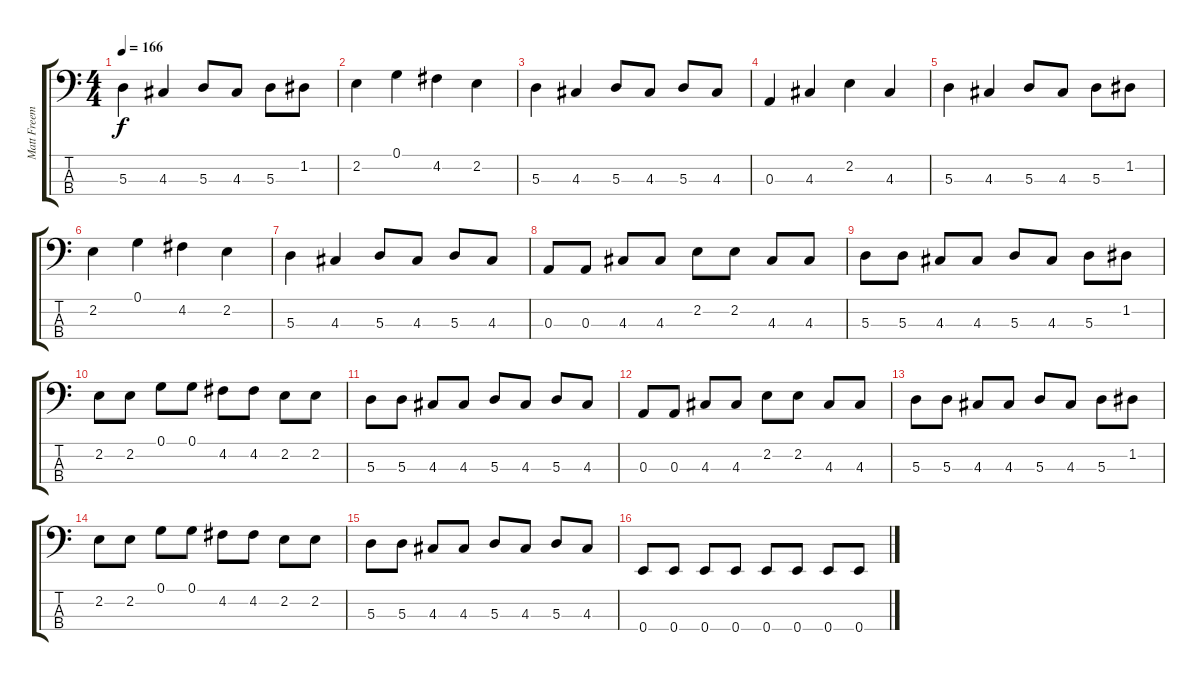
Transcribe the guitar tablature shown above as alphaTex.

\track ("Matt Freeman" "Matt Freem") {instrument electricbasspick}
\staff {score tabs}
\tuning (G2 D2 A1 E1) {hide}
\ts (4 4)
\tempo 166
\clef f4
\ks c
5.3.4{dy f} 4.3.4 5.3.8 4.3.8 5.3.8 1.2.8 |
2.2.4 0.1.4 4.2.4 2.2.4 |
5.3.4 4.3.4 5.3.8 4.3.8 5.3.8 4.3.8 |
0.3.4 4.3.4 2.2.4 4.3.4 |
5.3.4 4.3.4 5.3.8 4.3.8 5.3.8 1.2.8 |
2.2.4 0.1.4 4.2.4 2.2.4 |
5.3.4 4.3.4 5.3.8 4.3.8 5.3.8 4.3.8 |
0.3.8 0.3.8 4.3.8 4.3.8 2.2.8 2.2.8 4.3.8 4.3.8 |
5.3.8 5.3.8 4.3.8 4.3.8 5.3.8 4.3.8 5.3.8 1.2.8 |
2.2.8 2.2.8 0.1.8 0.1.8 4.2.8 4.2.8 2.2.8 2.2.8 |
5.3.8 5.3.8 4.3.8 4.3.8 5.3.8 4.3.8 5.3.8 4.3.8 |
0.3.8 0.3.8 4.3.8 4.3.8 2.2.8 2.2.8 4.3.8 4.3.8 |
5.3.8 5.3.8 4.3.8 4.3.8 5.3.8 4.3.8 5.3.8 1.2.8 |
2.2.8 2.2.8 0.1.8 0.1.8 4.2.8 4.2.8 2.2.8 2.2.8 |
5.3.8 5.3.8 4.3.8 4.3.8 5.3.8 4.3.8 5.3.8 4.3.8 |
0.4.8 0.4.8 0.4.8 0.4.8 0.4.8 0.4.8 0.4.8 0.4.8
